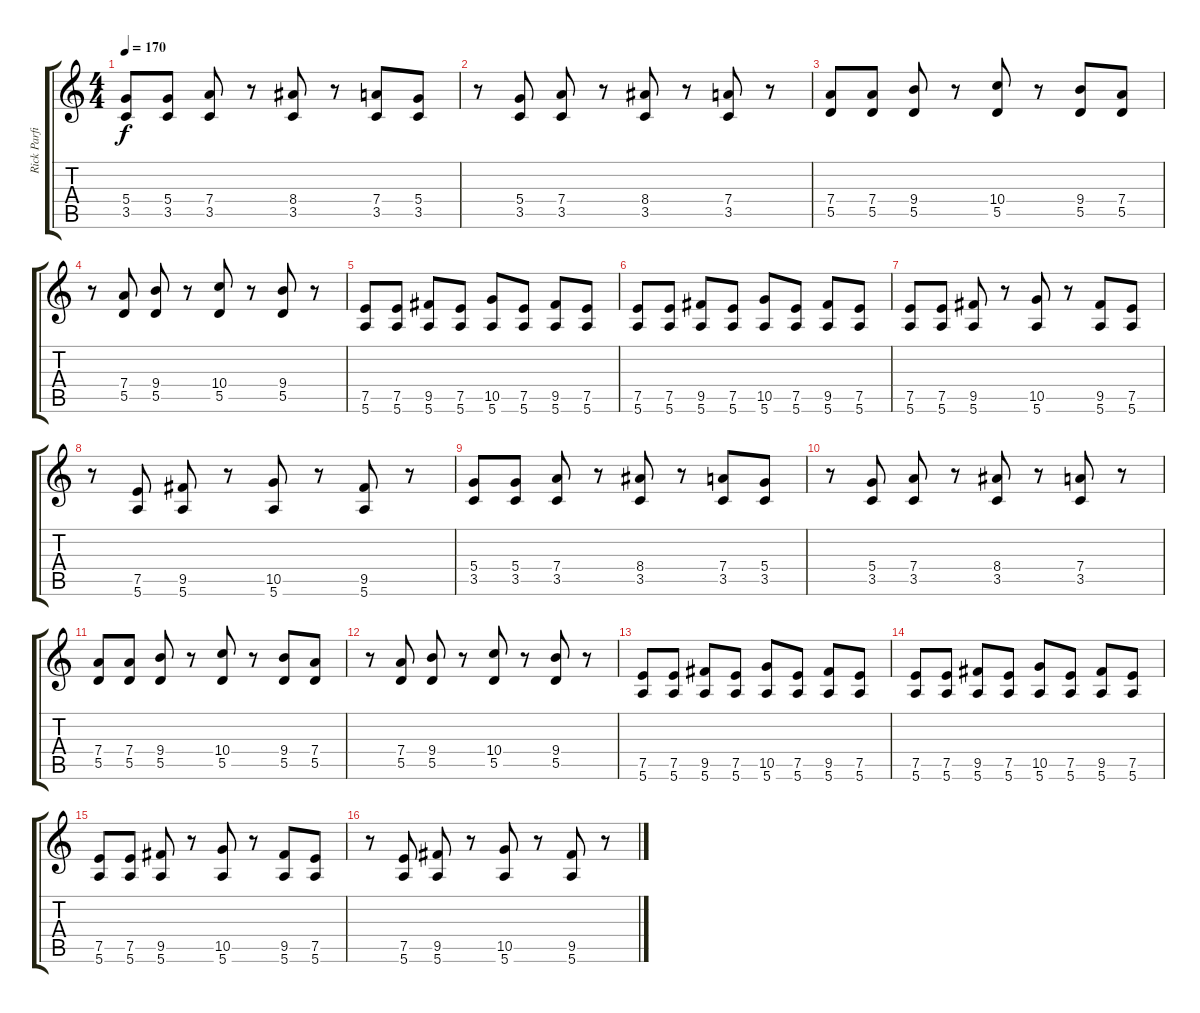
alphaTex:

\track ("Rick Parfitt" "Rick Parfi") {instrument overdrivenguitar}
\staff {score tabs}
\tuning (E4 B3 G3 D3 A2 E2) {hide}
\ts (4 4)
\tempo 170
\clef g2
\ks c
(5.4 3.5).8{dy f} (5.4 3.5).8 (7.4 3.5).8 r.8 (8.4 3.5).8 r.8 (7.4 3.5).8 (5.4 3.5).8 |
r.8 (5.4 3.5).8 (7.4 3.5).8 r.8 (8.4 3.5).8 r.8 (7.4 3.5).8 r.8 |
(7.4 5.5).8 (7.4 5.5).8 (9.4 5.5).8 r.8 (10.4 5.5).8 r.8 (9.4 5.5).8 (7.4 5.5).8 |
r.8 (7.4 5.5).8 (9.4 5.5).8 r.8 (10.4 5.5).8 r.8 (9.4 5.5).8 r.8 |
(7.5 5.6).8 (7.5 5.6).8 (9.5 5.6).8 (7.5 5.6).8 (10.5 5.6).8 (7.5 5.6).8 (9.5 5.6).8 (7.5 5.6).8 |
(7.5 5.6).8 (7.5 5.6).8 (9.5 5.6).8 (7.5 5.6).8 (10.5 5.6).8 (7.5 5.6).8 (9.5 5.6).8 (7.5 5.6).8 |
(7.5 5.6).8 (7.5 5.6).8 (9.5 5.6).8 r.8 (10.5 5.6).8 r.8 (9.5 5.6).8 (7.5 5.6).8 |
r.8 (7.5 5.6).8 (9.5 5.6).8 r.8 (10.5 5.6).8 r.8 (9.5 5.6).8 r.8 |
(5.4 3.5).8 (5.4 3.5).8 (7.4 3.5).8 r.8 (8.4 3.5).8 r.8 (7.4 3.5).8 (5.4 3.5).8 |
r.8 (5.4 3.5).8 (7.4 3.5).8 r.8 (8.4 3.5).8 r.8 (7.4 3.5).8 r.8 |
(7.4 5.5).8 (7.4 5.5).8 (9.4 5.5).8 r.8 (10.4 5.5).8 r.8 (9.4 5.5).8 (7.4 5.5).8 |
r.8 (7.4 5.5).8 (9.4 5.5).8 r.8 (10.4 5.5).8 r.8 (9.4 5.5).8 r.8 |
(7.5 5.6).8 (7.5 5.6).8 (9.5 5.6).8 (7.5 5.6).8 (10.5 5.6).8 (7.5 5.6).8 (9.5 5.6).8 (7.5 5.6).8 |
(7.5 5.6).8 (7.5 5.6).8 (9.5 5.6).8 (7.5 5.6).8 (10.5 5.6).8 (7.5 5.6).8 (9.5 5.6).8 (7.5 5.6).8 |
(7.5 5.6).8 (7.5 5.6).8 (9.5 5.6).8 r.8 (10.5 5.6).8 r.8 (9.5 5.6).8 (7.5 5.6).8 |
r.8 (7.5 5.6).8 (9.5 5.6).8 r.8 (10.5 5.6).8 r.8 (9.5 5.6).8 r.8
